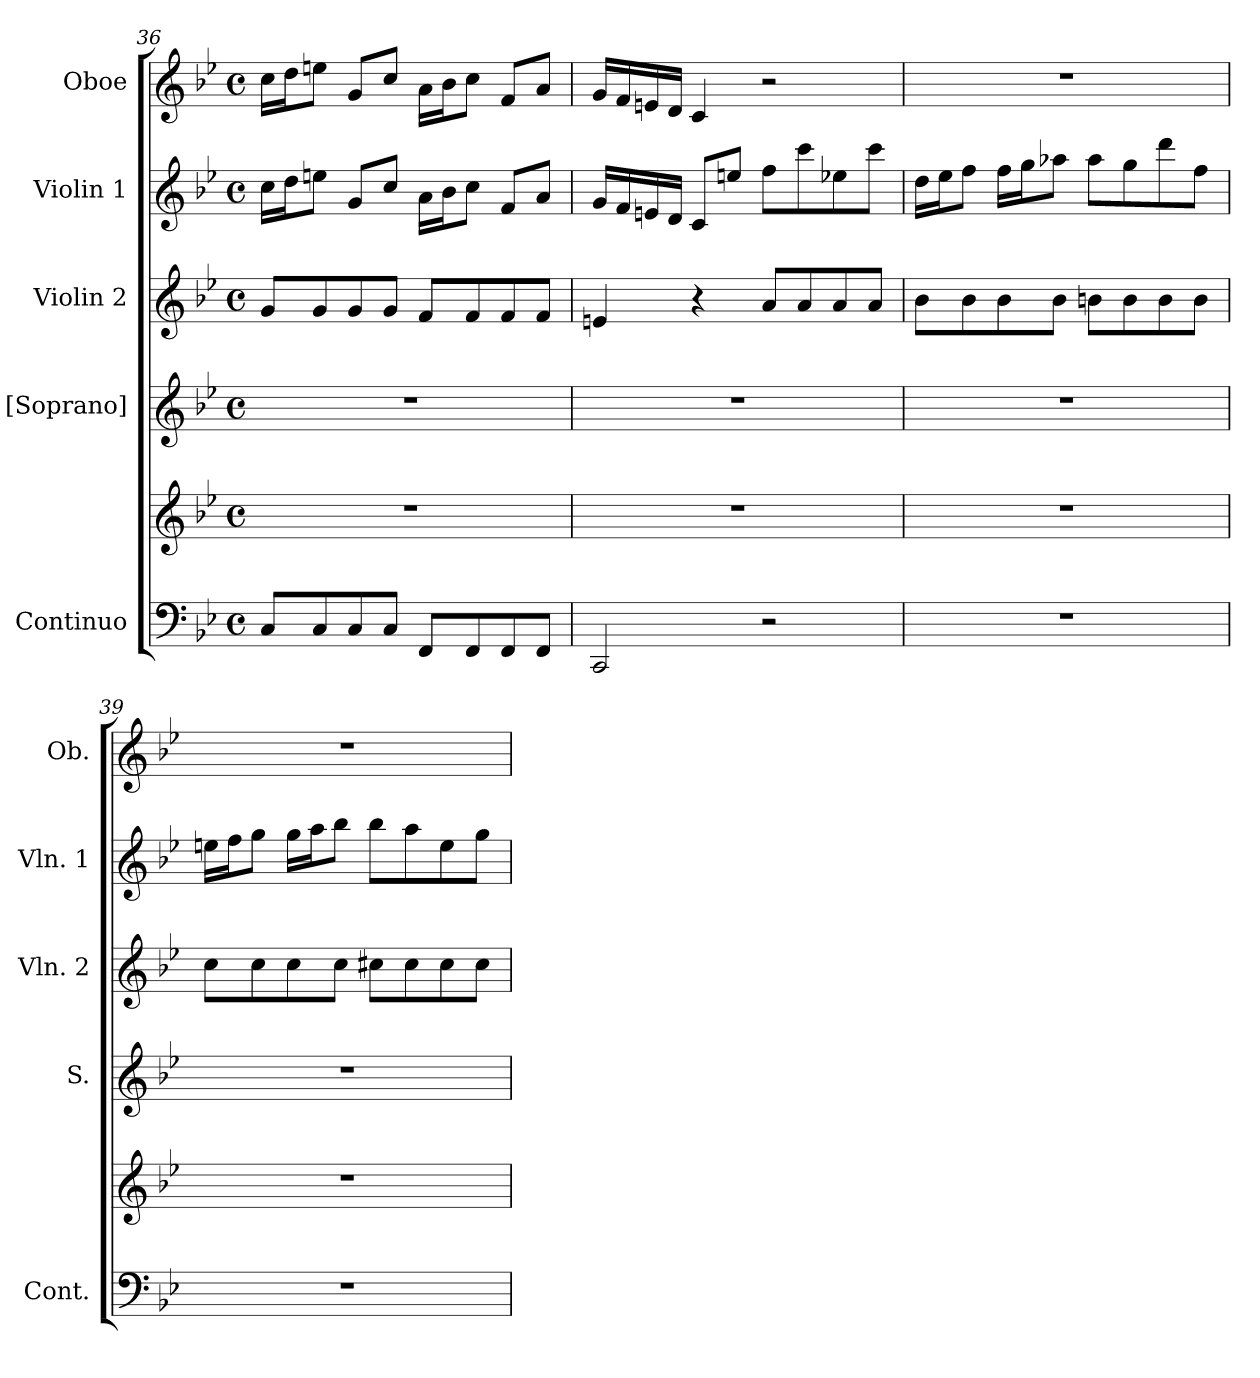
**kern	**kern	**kern	**kern	**kern	**kern
*part5	*part5	*part4	*part3	*part2	*part1
*staff6	*staff5	*staff4	*staff3	*staff2	*staff1
*I"Continuo	*	*I"[Soprano]	*I"Violin 2	*I"Violin 1	*I"Oboe
*I'Cont.	*	*I'S.	*I'Vln. 2	*I'Vln. 1	*I'Ob.
*clefF4	*clefG2	*clefG2	*clefG2	*clefG2	*clefG2
*k[b-e-]	*k[b-e-]	*k[b-e-]	*k[b-e-]	*k[b-e-]	*k[b-e-]
*B-:	*B-:	*B-:	*B-:	*B-:	*B-:
*M4/4	*M4/4	*M4/4	*M4/4	*M4/4	*M4/4
*met(c)	*met(c)	*met(c)	*met(c)	*met(c)	*met(c)
=36	=36	=36	=36	=36	=36
8Ci/L	1r	1r	8gi/L	16cci\LL	16cci\LL
.	.	.	.	16ddi\J	16ddi\J
8Ci/	.	.	8gi/	8eeni\J	8eeni\J
8Ci/	.	.	8gi/	8gi/L	8gi/L
8Ci/J	.	.	8gi/J	8cci/J	8cci/J
8FFi/L	.	.	8fi/L	16ai\LL	16ai\LL
.	.	.	.	16b-i\J	16b-i\J
8FFi/	.	.	8fi/	8cci\J	8cci\J
8FFi/	.	.	8fi/	8fi/L	8fi/L
8FFi/J	.	.	8fi/J	8ai/J	8ai/J
=37	=37	=37	=37	=37	=37
2CCi/	1r	1r	4eni/	16gi/LL	16gi/LL
.	.	.	.	16fi/	16fi/
.	.	.	.	16eni/	16eni/
.	.	.	.	16di/JJ	16di/JJ
.	.	.	4r	8ci/L	4ci/
.	.	.	.	8eeni/J	.
2r	.	.	8ai/L	8ffi\L	2r
.	.	.	8ai/	8ccci\	.
.	.	.	8ai/	8ee-Xi\	.
.	.	.	8ai/J	8ccci\J	.
!!LO:LB:g=z
=38	=38	=38	=38	=38	=38
1r	1r	1r	8b-i\L	16ddi\LL	1r
.	.	.	.	16ee-i\J	.
.	.	.	8b-i\	8ffi\J	.
.	.	.	8b-i\	16ffi\LL	.
.	.	.	.	16ggi\J	.
.	.	.	8b-i\J	8aa-Xi\J	.
.	.	.	8bni\L	8aa-i\L	.
.	.	.	8bi\	8ggi\	.
.	.	.	8bi\	8dddi\	.
.	.	.	8bi\J	8ffi\J	.
=39	=39	=39	=39	=39	=39
1r	1r	1r	8cci\L	16eeni\LL	1r
.	.	.	.	16ffi\J	.
.	.	.	8cci\	8ggi\J	.
.	.	.	8cci\	16ggi\LL	.
.	.	.	.	16aai\J	.
.	.	.	8cci\J	8bb-i\J	.
.	.	.	8cc#Xi\L	8bb-i\L	.
.	.	.	8cc#i\	8aai\	.
.	.	.	8cc#i\	8eei\	.
.	.	.	8cc#i\J	8ggi\J	.
=	=	=	=	=	=
*-	*-	*-	*-	*-	*-
